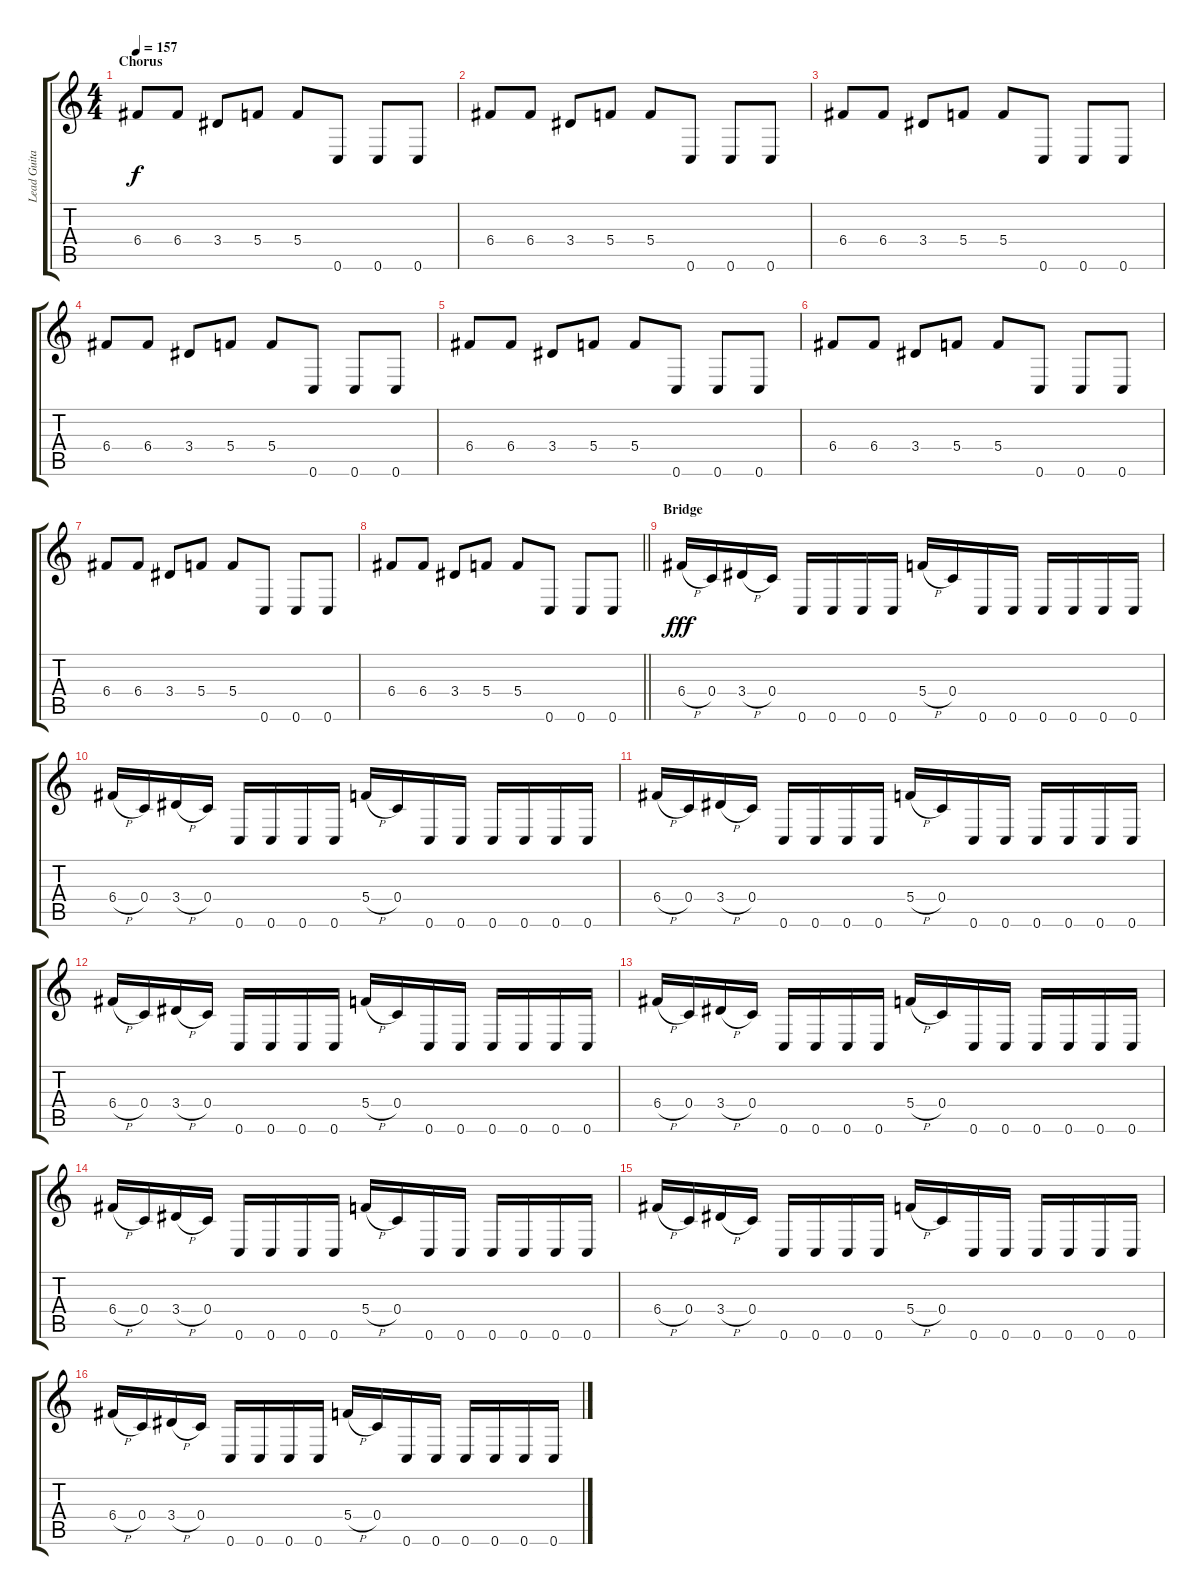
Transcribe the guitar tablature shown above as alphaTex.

\track ("Lead Guitar" "Lead Guita") {instrument distortionguitar}
\staff {score tabs}
\tuning (D4 A3 F3 C3 G2 C2) {hide}
\ts (4 4)
\section ("" "Chorus")
\tempo 157
\clef g2
\ks c
6.4.8{dy f} 6.4.8 3.4.8 5.4.8 5.4.8 0.6.8 0.6.8 0.6.8 |
6.4.8 6.4.8 3.4.8 5.4.8 5.4.8 0.6.8 0.6.8 0.6.8 |
6.4.8 6.4.8 3.4.8 5.4.8 5.4.8 0.6.8 0.6.8 0.6.8 |
6.4.8 6.4.8 3.4.8 5.4.8 5.4.8 0.6.8 0.6.8 0.6.8 |
6.4.8 6.4.8 3.4.8 5.4.8 5.4.8 0.6.8 0.6.8 0.6.8 |
6.4.8 6.4.8 3.4.8 5.4.8 5.4.8 0.6.8 0.6.8 0.6.8 |
6.4.8 6.4.8 3.4.8 5.4.8 5.4.8 0.6.8 0.6.8 0.6.8 |
\barLineRight lightlight
6.4.8 6.4.8 3.4.8 5.4.8 5.4.8 0.6.8 0.6.8 0.6.8 |
\section ("" "Bridge")
6.4{h}.16{dy fff} 0.4.16 3.4{h}.16 0.4.16 0.6.16 0.6.16 0.6.16 0.6.16 5.4{h}.16 0.4.16 0.6.16 0.6.16 0.6.16 0.6.16 0.6.16 0.6.16 |
6.4{h}.16 0.4.16 3.4{h}.16 0.4.16 0.6.16 0.6.16 0.6.16 0.6.16 5.4{h}.16 0.4.16 0.6.16 0.6.16 0.6.16 0.6.16 0.6.16 0.6.16 |
6.4{h}.16 0.4.16 3.4{h}.16 0.4.16 0.6.16 0.6.16 0.6.16 0.6.16 5.4{h}.16 0.4.16 0.6.16 0.6.16 0.6.16 0.6.16 0.6.16 0.6.16 |
6.4{h}.16 0.4.16 3.4{h}.16 0.4.16 0.6.16 0.6.16 0.6.16 0.6.16 5.4{h}.16 0.4.16 0.6.16 0.6.16 0.6.16 0.6.16 0.6.16 0.6.16 |
6.4{h}.16 0.4.16 3.4{h}.16 0.4.16 0.6.16 0.6.16 0.6.16 0.6.16 5.4{h}.16 0.4.16 0.6.16 0.6.16 0.6.16 0.6.16 0.6.16 0.6.16 |
6.4{h}.16 0.4.16 3.4{h}.16 0.4.16 0.6.16 0.6.16 0.6.16 0.6.16 5.4{h}.16 0.4.16 0.6.16 0.6.16 0.6.16 0.6.16 0.6.16 0.6.16 |
6.4{h}.16 0.4.16 3.4{h}.16 0.4.16 0.6.16 0.6.16 0.6.16 0.6.16 5.4{h}.16 0.4.16 0.6.16 0.6.16 0.6.16 0.6.16 0.6.16 0.6.16 |
6.4{h}.16 0.4.16 3.4{h}.16 0.4.16 0.6.16 0.6.16 0.6.16 0.6.16 5.4{h}.16 0.4.16 0.6.16 0.6.16 0.6.16 0.6.16 0.6.16 0.6.16
